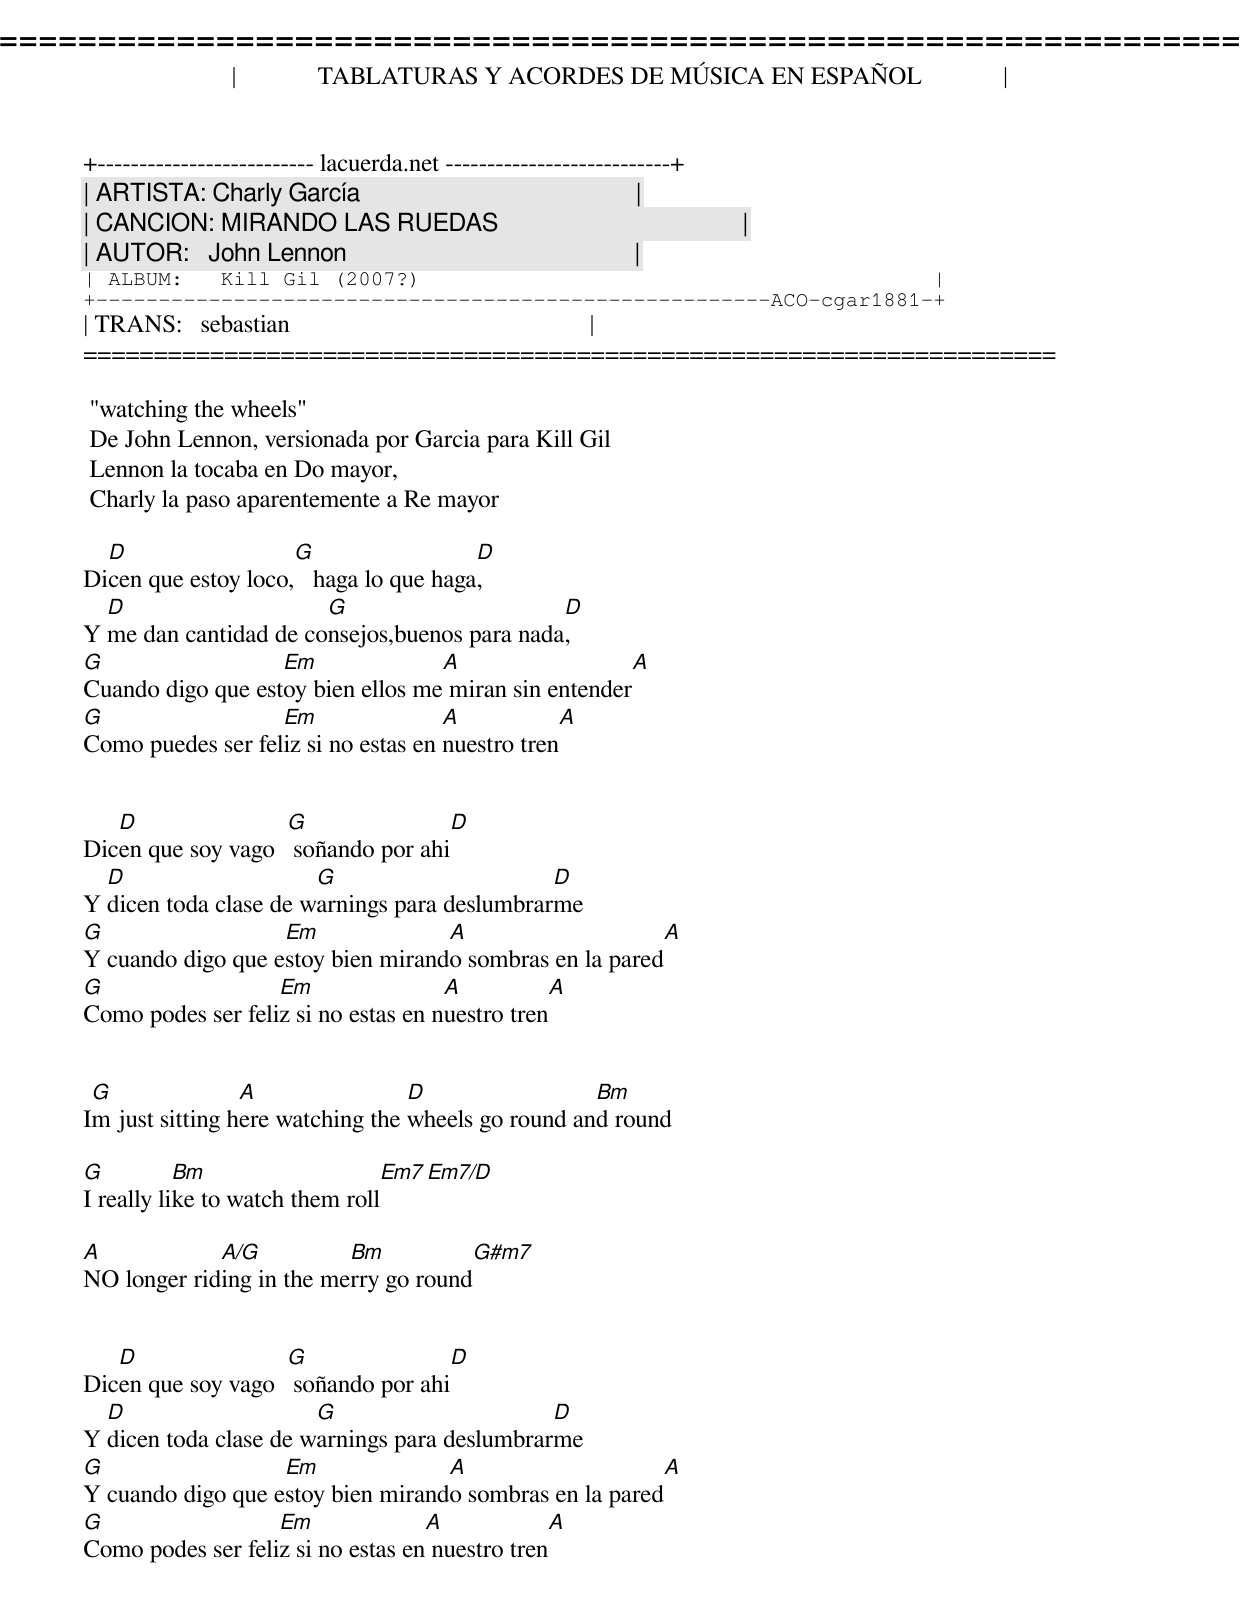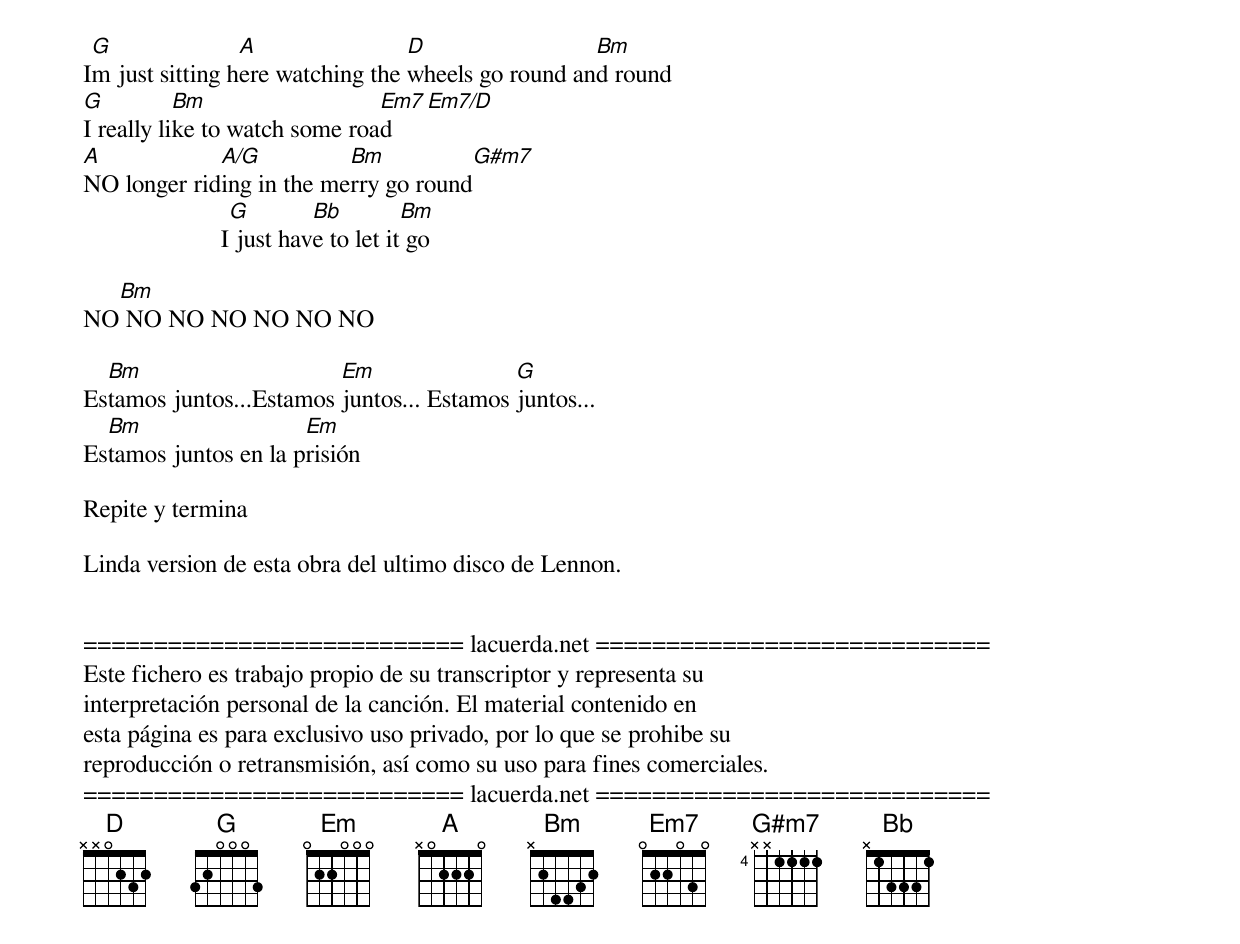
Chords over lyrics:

=====================================================================
|             TABLATURAS Y ACORDES DE MÚSICA EN ESPAÑOL             |
+-------------------------- lacuerda.net ---------------------------+
| ARTISTA: Charly García                                            |
| CANCION: MIRANDO LAS RUEDAS                                       |
| AUTOR:   John Lennon                                              |
| ALBUM:   Kill Gil (2007?)                                         |
+------------------------------------------------------ACO-cgar1881-+
| TRANS:   sebastian                                                |
=====================================================================

 "watching the wheels"
 De John Lennon, versionada por Garcia para Kill Gil
 Lennon la tocaba en Do mayor,
 Charly la paso aparentemente a Re mayor

  D                  G                  D
Dicen que estoy loco,   haga lo que haga,
  D                    G                      D
Y me dan cantidad de consejos,buenos para nada,
G                  Em              A                     A
Cuando digo que estoy bien ellos me miran sin entender
G                  Em                A                     A
Como puedes ser feliz si no estas en nuestro tren


   D                G               D
Dicen que soy vago   soñando por ahi
  D                    G                      D
Y dicen toda clase de warnings para deslumbrarme
G                  Em              A                     A
Y cuando digo que estoy bien mirando sombras en la pared
G                  Em                A               A
Como podes ser feliz si no estas en nuestro tren


 G               A                D                 Bm
Im just sitting here watching the wheels go round and round

G          Bm                       Em7                  Em7/D
I really like to watch them roll

A            A/G          Bm           G#m7
NO longer riding in the merry go round


   D                G               D
Dicen que soy vago   soñando por ahi
  D                    G                      D
Y dicen toda clase de warnings para deslumbrarme
G                  Em              A                     A
Y cuando digo que estoy bien mirando sombras en la pared
G                  Em              A                     A
Como podes ser feliz si no estas en nuestro tren


 G               A                D                 Bm
Im just sitting here watching the wheels go round and round
G          Bm                  Em7                  Em7/D
I really like to watch some road
A            A/G          Bm            G#m7
NO longer riding in the merry go round
                       G        Bb         Bm
                      I just have to let it go

  Bm
NO NO NO NO NO NO NO

  Bm                     Em                G
Estamos juntos...Estamos juntos... Estamos juntos...
  Bm                  Em
Estamos juntos en la prisión

Repite y termina

Linda version de esta obra del ultimo disco de Lennon.


=========================== lacuerda.net ============================
Este fichero es trabajo propio de su transcriptor y representa su
interpretación personal de la canción. El material contenido en
esta página es para exclusivo uso privado, por lo que se prohibe su
reproducción o retransmisión, así como su uso para fines comerciales.
=========================== lacuerda.net ============================
